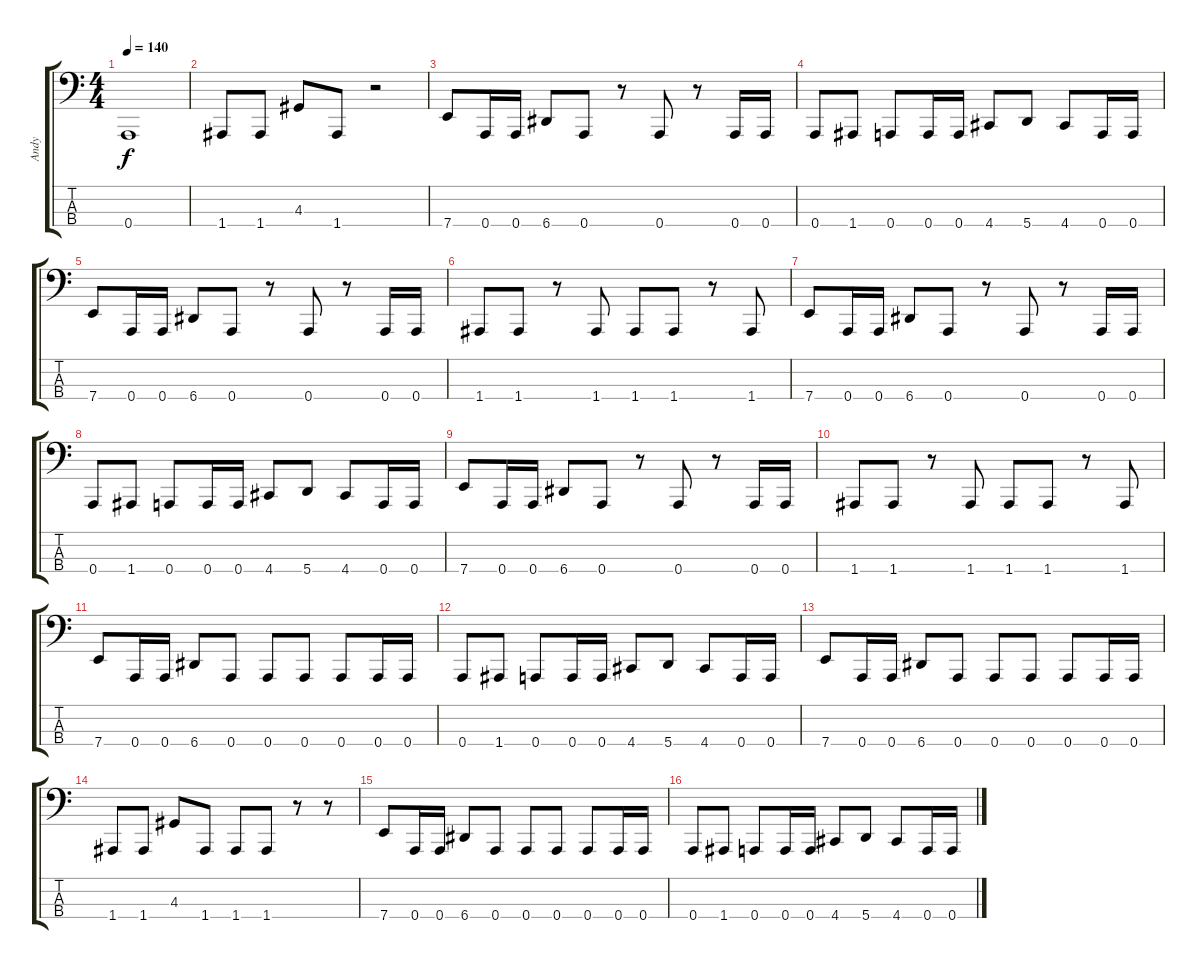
\track ("Andy" "Andy") {instrument electricbasspick}
\staff {score tabs}
\tuning (D2 A1 E1 A0) {hide}
\ts (4 4)
\tempo 140
\clef f4
\ks c
0.4{t}.1{dy f} |
1.4.8 1.4.8 4.3.8 1.4.8 r.2 |
\section ("" "")
7.4.8 0.4.16 0.4.16 6.4.8 0.4.8 r.8 0.4.8 r.8 0.4.16 0.4.16 |
0.4.8 1.4.8 0.4.8 0.4.16 0.4.16 4.4.8 5.4.8 4.4.8 0.4.16 0.4.16 |
7.4.8 0.4.16 0.4.16 6.4.8 0.4.8 r.8 0.4.8 r.8 0.4.16 0.4.16 |
1.4.8 1.4.8 r.8 1.4.8 1.4.8 1.4.8 r.8 1.4.8 |
7.4.8 0.4.16 0.4.16 6.4.8 0.4.8 r.8 0.4.8 r.8 0.4.16 0.4.16 |
0.4.8 1.4.8 0.4.8 0.4.16 0.4.16 4.4.8 5.4.8 4.4.8 0.4.16 0.4.16 |
7.4.8 0.4.16 0.4.16 6.4.8 0.4.8 r.8 0.4.8 r.8 0.4.16 0.4.16 |
1.4.8 1.4.8 r.8 1.4.8 1.4.8 1.4.8 r.8 1.4.8 |
7.4.8 0.4.16 0.4.16 6.4.8 0.4.8 0.4.8 0.4.8 0.4.8 0.4.16 0.4.16 |
0.4.8 1.4.8 0.4.8 0.4.16 0.4.16 4.4.8 5.4.8 4.4.8 0.4.16 0.4.16 |
7.4.8 0.4.16 0.4.16 6.4.8 0.4.8 0.4.8 0.4.8 0.4.8 0.4.16 0.4.16 |
1.4.8 1.4.8 4.3.8 1.4.8 1.4.8 1.4.8 r.8 r.8 |
7.4.8 0.4.16 0.4.16 6.4.8 0.4.8 0.4.8 0.4.8 0.4.8 0.4.16 0.4.16 |
0.4.8 1.4.8 0.4.8 0.4.16 0.4.16 4.4.8 5.4.8 4.4.8 0.4.16 0.4.16
